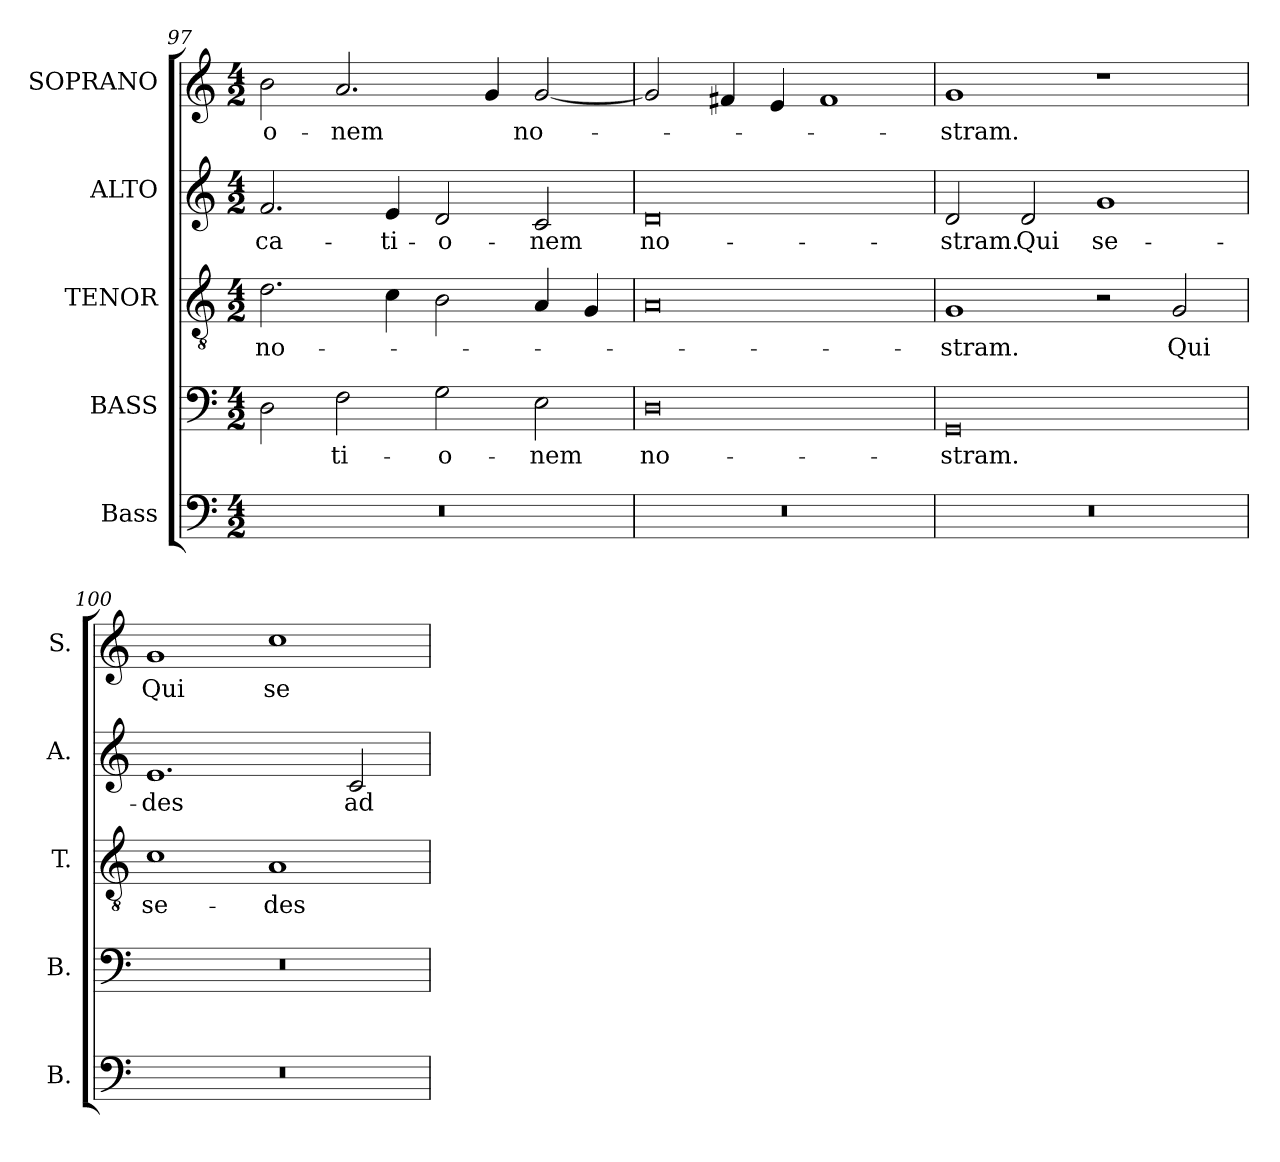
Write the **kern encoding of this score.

**kern	**kern	**text	**kern	**text	**kern	**text	**kern	**text
*part5	*part4	*part4	*part3	*part3	*part2	*part2	*part1	*part1
*staff5	*staff4	*staff4	*staff3	*staff3	*staff2	*staff2	*staff1	*staff1
*I"Bass	*I"BASS	*	*I"TENOR	*	*I"ALTO	*	*I"SOPRANO	*
*I'B.	*I'B.	*	*I'T.	*	*I'A.	*	*I'S.	*
*clefF4	*clefF4	*	*clefGv2	*	*clefG2	*	*clefG2	*
*	*	*	*ITrd7c12	*	*	*	*	*
*k[]	*k[]	*	*k[]	*	*k[]	*	*k[]	*
*C:	*C:	*	*C:	*	*C:	*	*C:	*
*M4/2	*M4/2	*	*M4/2	*	*M4/2	*	*M4/2	*
=97	=97	=97	=97	=97	=97	=97	=97	=97
!LO:N:vis=1	!	!	!	!	!	!	!	!
!	!	!	!	!LO:LY:b:color=#000000	!	!	!	!
!	!	!	!	!	!	!LO:LY:b:color=#000000	!	!
!	!	!	!	!	!	!	!	!LO:LY:b:color=#000000
0r	2Di\	.	2.Di\	no-	2.fi/	-ca-	2bi\	-o-
!	!	!LO:LY:b:color=#000000	!	!	!	!	!	!
!	!	!	!	!	!	!	!	!LO:LY:b:color=#000000
.	2Fi\	-ti-	.	.	.	.	2.ai/	-nem
!	!	!	!	!	!	!LO:LY:b:color=#000000	!	!
.	.	.	4Ci\	.	4ei/	-ti-	.	.
!	!	!LO:LY:b:color=#000000	!	!	!	!	!	!
!	!	!	!	!	!	!LO:LY:b:color=#000000	!	!
.	2Gi\	-o-	2BBi\	.	2di/	-o-	.	.
.	.	.	.	.	.	.	4gi/	.
!	!	!LO:LY:b:color=#000000	!	!	!	!	!	!
!	!	!	!	!	!	!LO:LY:b:color=#000000	!	!
!	!	!	!	!	!	!	!	!LO:LY:b:color=#000000
.	2Ei\	-nem	4AAi/	.	2ci/	-nem	[2gi/	no-
.	.	.	4GGi/	.	.	.	.	.
=98	=98	=98	=98	=98	=98	=98	=98	=98
!LO:N:vis=1	!	!	!	!	!	!	!	!
!	!	!LO:LY:b:color=#000000	!	!	!	!	!	!
!	!	!	!	!	!	!LO:LY:b:color=#000000	!	!
0r	0Di	no-	0AAi	.	0di	no-	2gi/]	.
.	.	.	.	.	.	.	4f#Xi/	.
.	.	.	.	.	.	.	4ei/	.
.	.	.	.	.	.	.	1f#i	.
=99	=99	=99	=99	=99	=99	=99	=99	=99
!LO:N:vis=1	!	!	!	!	!	!	!	!
!	!	!LO:LY:b:color=#000000	!	!	!	!	!	!
!	!	!	!	!LO:LY:b:color=#000000	!	!	!	!
!	!	!	!	!	!	!LO:LY:b:color=#000000	!	!
!	!	!	!	!	!	!	!	!LO:LY:b:color=#000000
0r	0GGi	-stram.	1GGi	-stram.	2di/	-stram.	1gi	-stram.
!	!	!	!	!	!	!LO:LY:b:color=#000000	!	!
.	.	.	.	.	2di/	Qui	.	.
!	!	!	!	!	!	!LO:LY:b:color=#000000	!	!
.	.	.	2r	.	1gi	se-	1r	.
!	!	!	!	!LO:LY:b:color=#000000	!	!	!	!
.	.	.	2GGi/	Qui	.	.	.	.
!!LO:PB:g=z
=100	=100	=100	=100	=100	=100	=100	=100	=100
!LO:N:vis=1	!LO:N:vis=1	!	!	!	!	!	!	!
!	!	!	!	!LO:LY:b:color=#000000	!	!	!	!
!	!	!	!	!	!	!LO:LY:b:color=#000000	!	!
!	!	!	!	!	!	!	!	!LO:LY:b:color=#000000
0r	0r	.	1Ci	se-	1.ei	-des	1gi	Qui
!	!	!	!	!LO:LY:b:color=#000000	!	!	!	!
!	!	!	!	!	!	!	!	!LO:LY:b:color=#000000
.	.	.	1AAi	-des	.	.	1cci	se-
!	!	!	!	!	!	!LO:LY:b:color=#000000	!	!
.	.	.	.	.	2ci/	ad	.	.
=	=	=	=	=	=	=	=	=
*-	*-	*-	*-	*-	*-	*-	*-	*-
